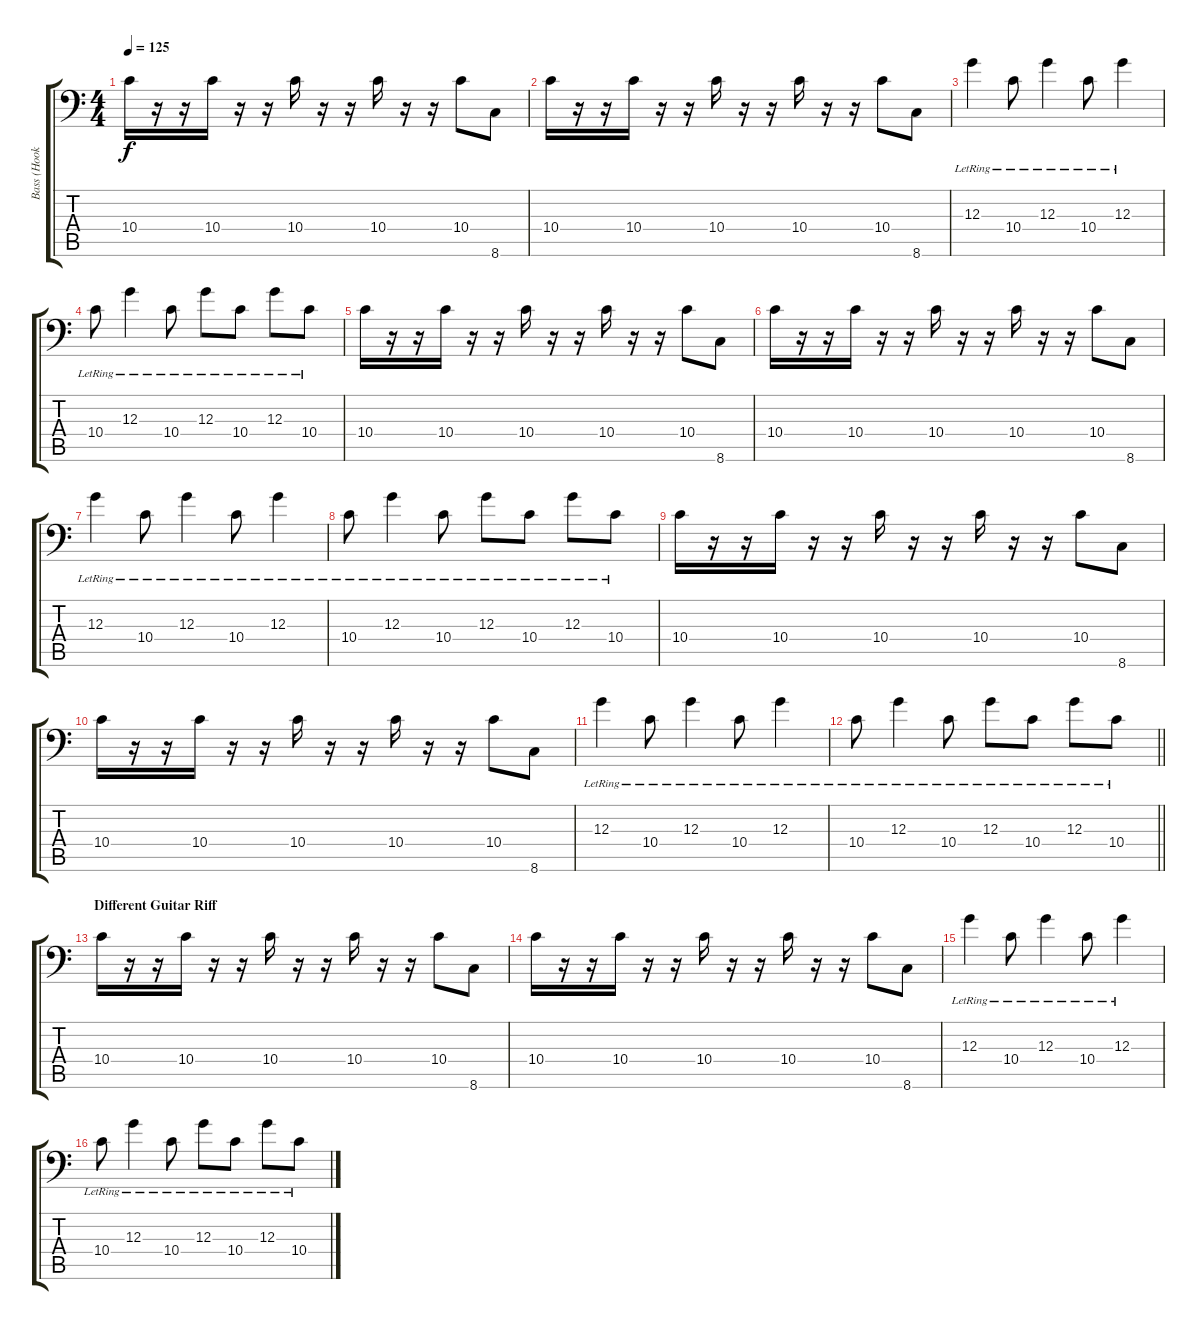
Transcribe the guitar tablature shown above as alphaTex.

\track ("Bass (Hooky)" "Bass (Hook") {instrument electricguitarclean}
\staff {score tabs}
\tuning (E3 B2 G2 D2 A1 E1) {hide}
\ts (4 4)
\tempo 125
\clef f4
\ks c
10.4.16{dy f} r.16 r.16 10.4.16 r.16 r.16 10.4.16 r.16 r.16 10.4.16 r.16 r.16 10.4.8 8.6.8 |
10.4.16 r.16 r.16 10.4.16 r.16 r.16 10.4.16 r.16 r.16 10.4.16 r.16 r.16 10.4.8 8.6.8 |
12.3{lr}.4 10.4{lr}.8 12.3{lr}.4 10.4{lr}.8 12.3{lr}.4 |
10.4{lr}.8 12.3{lr}.4 10.4{lr}.8 12.3{lr}.8 10.4{lr}.8 12.3{lr}.8 10.4{lr}.8 |
10.4.16 r.16 r.16 10.4.16 r.16 r.16 10.4.16 r.16 r.16 10.4.16 r.16 r.16 10.4.8 8.6.8 |
10.4.16 r.16 r.16 10.4.16 r.16 r.16 10.4.16 r.16 r.16 10.4.16 r.16 r.16 10.4.8 8.6.8 |
12.3{lr}.4 10.4{lr}.8 12.3{lr}.4 10.4{lr}.8 12.3{lr}.4 |
10.4{lr}.8 12.3{lr}.4 10.4{lr}.8 12.3{lr}.8 10.4{lr}.8 12.3{lr}.8 10.4{lr}.8 |
10.4.16 r.16 r.16 10.4.16 r.16 r.16 10.4.16 r.16 r.16 10.4.16 r.16 r.16 10.4.8 8.6.8 |
10.4.16 r.16 r.16 10.4.16 r.16 r.16 10.4.16 r.16 r.16 10.4.16 r.16 r.16 10.4.8 8.6.8 |
12.3{lr}.4 10.4{lr}.8 12.3{lr}.4 10.4{lr}.8 12.3{lr}.4 |
\barLineRight lightlight
10.4{lr}.8 12.3{lr}.4 10.4{lr}.8 12.3{lr}.8 10.4{lr}.8 12.3{lr}.8 10.4{lr}.8 |
\section ("" "Different Guitar Riff")
10.4.16 r.16 r.16 10.4.16 r.16 r.16 10.4.16 r.16 r.16 10.4.16 r.16 r.16 10.4.8 8.6.8 |
10.4.16 r.16 r.16 10.4.16 r.16 r.16 10.4.16 r.16 r.16 10.4.16 r.16 r.16 10.4.8 8.6.8 |
12.3{lr}.4 10.4{lr}.8 12.3{lr}.4 10.4{lr}.8 12.3{lr}.4 |
10.4{lr}.8 12.3{lr}.4 10.4{lr}.8 12.3{lr}.8 10.4{lr}.8 12.3{lr}.8 10.4{lr}.8
